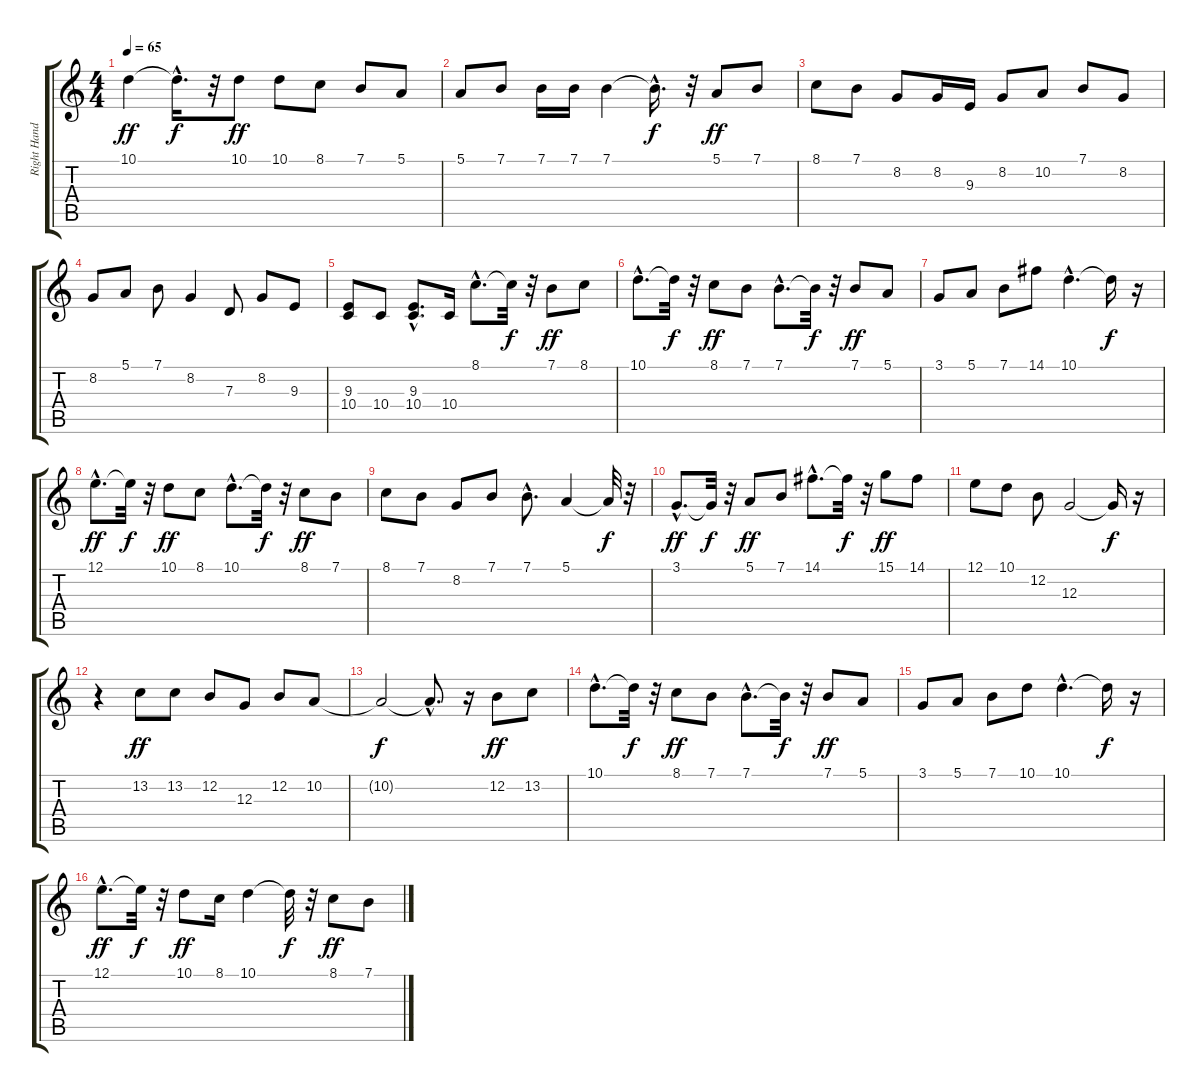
\track ("Right Hand" "Right Hand") {instrument acousticgrandpiano}
\staff {score tabs}
\tuning (E4 B3 G3 D3 A2 E2) {hide}
\ts (4 4)
\tempo 65
\clef g2
\ks c
10.1.4{dy ff} 10.1{hac t}.16{d dy f} r.32 10.1.8{dy ff} 10.1.8 8.1.8 7.1.8 5.1.8 |
5.1.8 7.1.8 7.1.16 7.1.16 7.1.4 7.1{hac t}.16{d dy f} r.32 5.1.8{dy ff} 7.1.8 |
8.1.8 7.1.8 8.2.8 8.2.16 9.3.16 8.2.8 10.2.8 7.1.8 8.2.8 |
8.2.8 5.1.8 7.1.8 8.2.4 7.3.8 8.2.8 9.3.8 |
(9.3 10.4).8 10.4.8 (9.3{hac} 10.4{hac}).8{d} 10.4.16 8.1{hac}.8{d} 8.1{t}.32{dy f} r.32 7.1.8{dy ff} 8.1.8 |
10.1{hac}.8{d} 10.1{t}.32{dy f} r.32 8.1.8{dy ff} 7.1.8 7.1{hac}.8{d} 7.1{t}.32{dy f} r.32 7.1.8{dy ff} 5.1.8 |
3.1.8 5.1.8 7.1.8 14.1.8 10.1{hac}.4{d} 10.1{t}.16{dy f} r.16 |
12.1{hac}.8{d dy ff} 12.1{t}.32{dy f} r.32 10.1.8{dy ff} 8.1.8 10.1{hac}.8{d} 10.1{t}.32{dy f} r.32 8.1.8{dy ff} 7.1.8 |
8.1.8 7.1.8 8.2.8 7.1.8 7.1{hac}.8{d} 5.1.4 5.1{t}.32{dy f} r.32 |
3.1{hac}.8{d dy ff} 3.1{t}.32{dy f} r.32 5.1.8{dy ff} 7.1.8 14.1{hac}.8{d} 14.1{t}.32{dy f} r.32 15.1.8{dy ff} 14.1.8 |
12.1.8 10.1.8 12.2.8 12.3.2 12.3{t}.16{dy f} r.16 |
r.4 13.2.8{dy ff} 13.2.8 12.2.8 12.3.8 12.2.8 10.2.8 |
10.2{t}.2{dy f} 10.2{hac t}.8{d} r.16 12.2.8{dy ff} 13.2.8 |
10.1{hac}.8{d} 10.1{t}.32{dy f} r.32 8.1.8{dy ff} 7.1.8 7.1{hac}.8{d} 7.1{t}.32{dy f} r.32 7.1.8{dy ff} 5.1.8 |
3.1.8 5.1.8 7.1.8 10.1.8 10.1{hac}.4{d} 10.1{t}.16{dy f} r.16 |
12.1{hac}.8{d dy ff} 12.1{t}.32{dy f} r.32 10.1.8{dy ff} 8.1.16 10.1.4 10.1{t}.32{dy f} r.32 8.1.8{dy ff} 7.1.8
